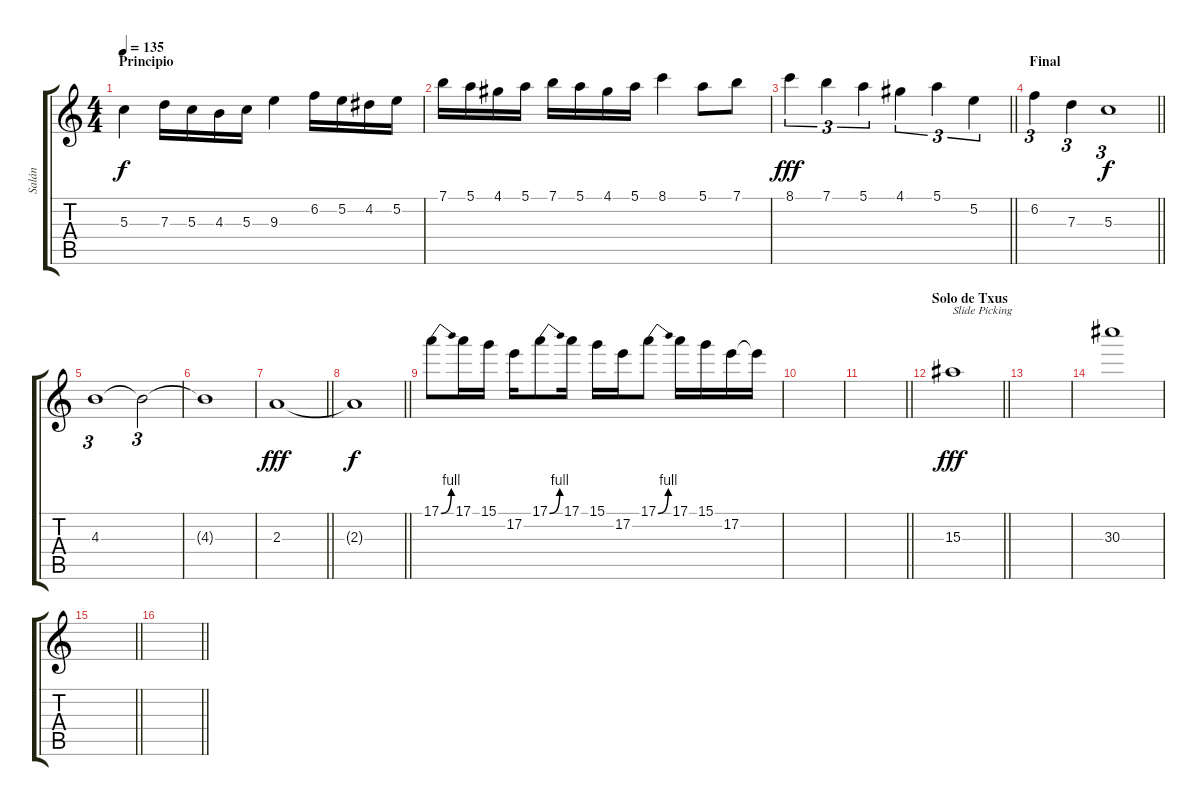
\track ("Salán" "Salán") {instrument overdrivenguitar}
\staff {score tabs}
\tuning (E4 B3 G3 D3 A2 E2) {hide}
\ts (4 4)
\section ("" "Principio")
\tempo 135
\clef g2
\ks c
5.3.4{dy f} 7.3.16 5.3.16 4.3.16 5.3.16 9.3.4 6.2.16 5.2.16 4.2.16 5.2.16 |
7.1.16 5.1.16 4.1.16 5.1.16 7.1.16 5.1.16 4.1.16 5.1.16 8.1.4 5.1.8 7.1.8 |
\barLineRight lightlight
8.1.4{tu (3 2) dy fff} 7.1.4{tu (3 2)} 5.1.4{tu (3 2)} 4.1.4{tu (3 2)} 5.1.4{tu (3 2)} 5.2.4{tu (3 2)} |
\section ("" "Final")
\barLineRight lightlight
6.2.4{tu (3 2)} 7.3.4{tu (3 2)} 5.3.1{tu (3 2) dy f} |
4.3.1{tu (3 2)} 4.3{t}.2{tu (3 2)} |
4.3{t}.1 |
\barLineRight lightlight
2.3.1{dy fff} |
\barLineRight lightlight
2.3{t}.1{dy f} |
17.1{be (bend 0 0 60 4)}.8{volume 12} 17.1.16 15.1.16 17.2.16 17.1{be (bend 0 0 60 4)}.8 17.1.16 15.1.16 17.2.16 17.1{be (bend 0 0 60 4)}.8 17.1.16 15.1.16 17.2.16 17.2{t}.16 |
|
\barLineRight lightlight
|
\section ("" "Solo de Txus")
\barLineRight lightlight
15.3.1{txt "Slide Picking" dy fff volume 6} |
|
30.3.1 |
\barLineRight lightlight
|
\barLineRight lightlight
